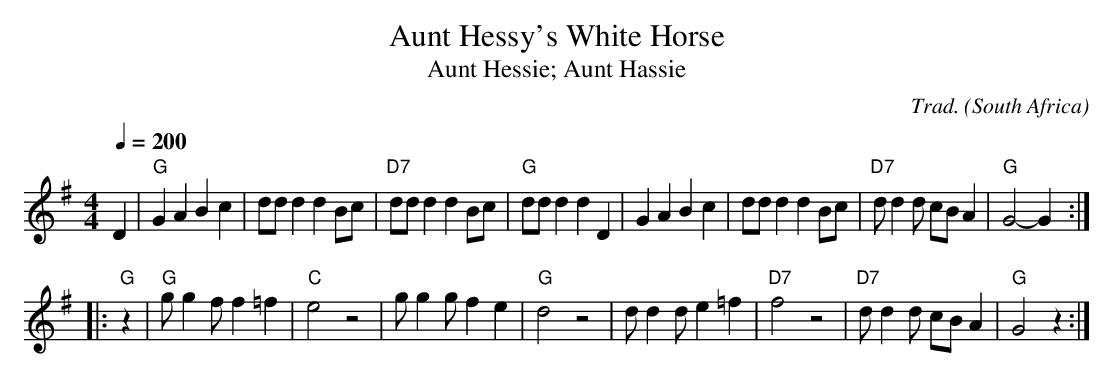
X:1
T:Aunt Hessy's White Horse
T:Aunt Hessie; Aunt Hassie
C:Trad.
O:South Africa
M:4/4
L:1/8
Q:1/4=200
K:G
D2|"G"G2A2 B2c2|ddd2 d2Bc|"D7"ddd2 d2Bc|"G"ddd2 d2D2|G2A2 B2c2|ddd2 d2Bc|"D7"dd2d cBA2|"G"G4-G2:|
|:"G"z2|"G"gg2f f2=f2|"C"e4 z4|gg2g f2e2|"G"d4z4|dd2d e2=f2|"D7"f4z4|"D7"dd2d cBA2|"G"G4z2:|
